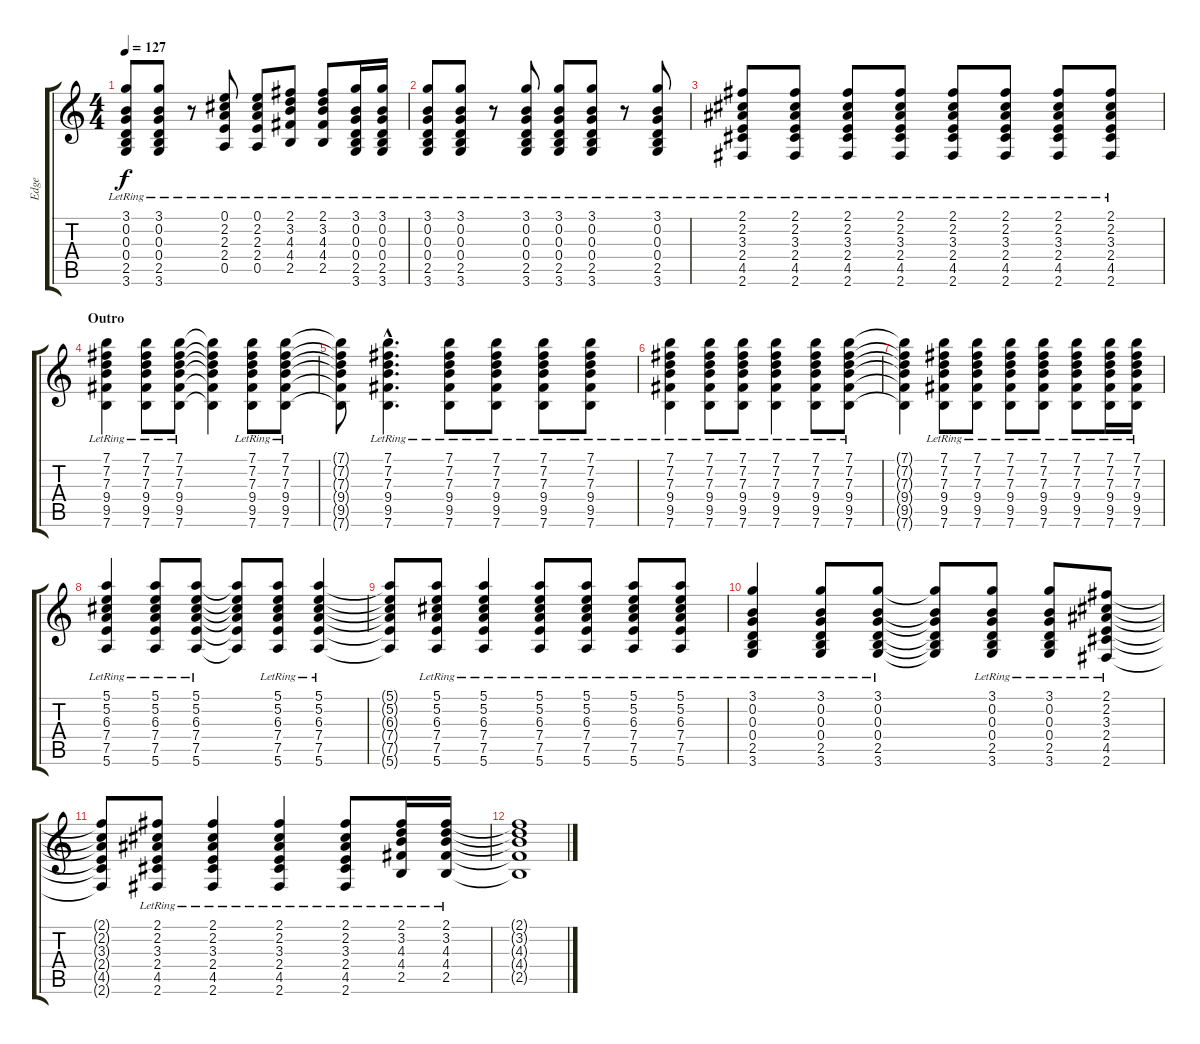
\track ("Edge" "Edge") {instrument acousticguitarsteel}
\staff {score tabs}
\tuning (E4 B3 G3 D3 A2 E2) {hide}
\ts (4 4)
\tempo 127
\clef g2
\ks c
(3.1{lr} 0.2{lr} 0.3{lr} 0.4{lr} 2.5{lr} 3.6{lr}).8{dy f} (3.1{lr} 0.2{lr} 0.3{lr} 0.4{lr} 2.5{lr} 3.6{lr}).8 r.8 (0.1{lr} 2.2{lr} 2.3{lr} 2.4{lr} 0.5{lr}).8 (0.1{lr} 2.2{lr} 2.3{lr} 2.4{lr} 0.5{lr}).8 (2.1{lr} 3.2{lr} 4.3{lr} 4.4{lr} 2.5{lr}).8 (2.1{lr} 3.2{lr} 4.3{lr} 4.4{lr} 2.5{lr}).8 (3.1{lr} 0.2{lr} 0.3{lr} 0.4{lr} 2.5{lr} 3.6{lr}).16 (3.1{lr} 0.2{lr} 0.3{lr} 0.4{lr} 2.5{lr} 3.6{lr}).16 |
(3.1{lr} 0.2{lr} 0.3{lr} 0.4{lr} 2.5{lr} 3.6{lr}).8 (3.1{lr} 0.2{lr} 0.3{lr} 0.4{lr} 2.5{lr} 3.6{lr}).8 r.8 (3.1{lr} 0.2{lr} 0.3{lr} 0.4{lr} 2.5{lr} 3.6{lr}).8 (3.1{lr} 0.2{lr} 0.3{lr} 0.4{lr} 2.5{lr} 3.6{lr}).8 (3.1{lr} 0.2{lr} 0.3{lr} 0.4{lr} 2.5{lr} 3.6{lr}).8 r.8 (3.1{lr} 0.2{lr} 0.3{lr} 0.4{lr} 2.5{lr} 3.6{lr}).8 |
(2.1{lr} 2.2{lr} 3.3{lr} 2.4{lr} 4.5{lr} 2.6{lr}).8 (2.1{lr} 2.2{lr} 3.3{lr} 2.4{lr} 4.5{lr} 2.6{lr}).8 (2.1{lr} 2.2{lr} 3.3{lr} 2.4{lr} 4.5{lr} 2.6{lr}).8 (2.1{lr} 2.2{lr} 3.3{lr} 2.4{lr} 4.5{lr} 2.6{lr}).8 (2.1{lr} 2.2{lr} 3.3{lr} 2.4{lr} 4.5{lr} 2.6{lr}).8 (2.1{lr} 2.2{lr} 3.3{lr} 2.4{lr} 4.5{lr} 2.6{lr}).8 (2.1{lr} 2.2{lr} 3.3{lr} 2.4{lr} 4.5{lr} 2.6{lr}).8 (2.1{lr} 2.2{lr} 3.3{lr} 2.4{lr} 4.5{lr} 2.6{lr}).8 |
\section ("" "Outro")
(7.1{lr} 7.2{lr} 7.3{lr} 9.4{lr} 9.5{lr} 7.6{lr}).4 (7.1{lr} 7.2{lr} 7.3{lr} 9.4{lr} 9.5{lr} 7.6{lr}).8 (7.1{lr} 7.2{lr} 7.3{lr} 9.4{lr} 9.5{lr} 7.6{lr}).8 (7.1{t} 7.2{t} 7.3{t} 9.4{t} 9.5{t} 7.6{t}).4 (7.1{lr} 7.2{lr} 7.3{lr} 9.4{lr} 9.5{lr} 7.6{lr}).8 (7.1{lr} 7.2{lr} 7.3{lr} 9.4{lr} 9.5{lr} 7.6{lr}).8 |
(7.1{t} 7.2{t} 7.3{t} 9.4{t} 9.5{t} 7.6{t}).8 (7.1{hac lr} 7.2{hac lr} 7.3{hac lr} 9.4{hac lr} 9.5{hac lr} 7.6{hac lr}).4{d} (7.1{lr} 7.2{lr} 7.3{lr} 9.4{lr} 9.5{lr} 7.6{lr}).8 (7.1{lr} 7.2{lr} 7.3{lr} 9.4{lr} 9.5{lr} 7.6{lr}).8 (7.1{lr} 7.2{lr} 7.3{lr} 9.4{lr} 9.5{lr} 7.6{lr}).8 (7.1{lr} 7.2{lr} 7.3{lr} 9.4{lr} 9.5{lr} 7.6{lr}).8 |
(7.1{lr} 7.2{lr} 7.3{lr} 9.4{lr} 9.5{lr} 7.6{lr}).4 (7.1{lr} 7.2{lr} 7.3{lr} 9.4{lr} 9.5{lr} 7.6{lr}).8 (7.1{lr} 7.2{lr} 7.3{lr} 9.4{lr} 9.5{lr} 7.6{lr}).8 (7.1{lr} 7.2{lr} 7.3{lr} 9.4{lr} 9.5{lr} 7.6{lr}).4 (7.1{lr} 7.2{lr} 7.3{lr} 9.4{lr} 9.5{lr} 7.6{lr}).8 (7.1{lr} 7.2{lr} 7.3{lr} 9.4{lr} 9.5{lr} 7.6{lr}).8 |
(7.1{t} 7.2{t} 7.3{t} 9.4{t} 9.5{t} 7.6{t}).4 (7.1{lr} 7.2{lr} 7.3{lr} 9.4{lr} 9.5{lr} 7.6{lr}).8 (7.1{lr} 7.2{lr} 7.3{lr} 9.4{lr} 9.5{lr} 7.6{lr}).8 (7.1{lr} 7.2{lr} 7.3{lr} 9.4{lr} 9.5{lr} 7.6{lr}).8 (7.1{lr} 7.2{lr} 7.3{lr} 9.4{lr} 9.5{lr} 7.6{lr}).8 (7.1{lr} 7.2{lr} 7.3{lr} 9.4{lr} 9.5{lr} 7.6{lr}).8 (7.1{lr} 7.2{lr} 7.3{lr} 9.4{lr} 9.5{lr} 7.6{lr}).16 (7.1{lr} 7.2{lr} 7.3{lr} 9.4{lr} 9.5{lr} 7.6{lr}).16 |
(5.1{lr} 5.2{lr} 6.3{lr} 7.4{lr} 7.5{lr} 5.6{lr}).4 (5.1{lr} 5.2{lr} 6.3{lr} 7.4{lr} 7.5{lr} 5.6{lr}).8 (5.1{lr} 5.2{lr} 6.3{lr} 7.4{lr} 7.5{lr} 5.6{lr}).8 (5.1{t} 5.2{t} 6.3{t} 7.4{t} 7.5{t} 5.6{t}).8 (5.1{lr} 5.2{lr} 6.3{lr} 7.4{lr} 7.5{lr} 5.6{lr}).8 (5.1{lr} 5.2{lr} 6.3{lr} 7.4{lr} 7.5{lr} 5.6{lr}).4 |
(5.1{t} 5.2{t} 6.3{t} 7.4{t} 7.5{t} 5.6{t}).8 (5.1{lr} 5.2{lr} 6.3{lr} 7.4{lr} 7.5{lr} 5.6{lr}).8 (5.1{lr} 5.2{lr} 6.3{lr} 7.4{lr} 7.5{lr} 5.6{lr}).4 (5.1{lr} 5.2{lr} 6.3{lr} 7.4{lr} 7.5{lr} 5.6{lr}).8 (5.1{lr} 5.2{lr} 6.3{lr} 7.4{lr} 7.5{lr} 5.6{lr}).8 (5.1{lr} 5.2{lr} 6.3{lr} 7.4{lr} 7.5{lr} 5.6{lr}).8 (5.1{lr} 5.2{lr} 6.3{lr} 7.4{lr} 7.5{lr} 5.6{lr}).8 |
(3.1{lr} 0.2{lr} 0.3{lr} 0.4{lr} 2.5{lr} 3.6{lr}).4 (3.1{lr} 0.2{lr} 0.3{lr} 0.4{lr} 2.5{lr} 3.6{lr}).8 (3.1{lr} 0.2{lr} 0.3{lr} 0.4{lr} 2.5{lr} 3.6{lr}).8 (3.1{t} 0.2{t} 0.3{t} 0.4{t} 2.5{t} 3.6{t}).8 (3.1{lr} 0.2{lr} 0.3{lr} 0.4{lr} 2.5{lr} 3.6{lr}).8 (3.1{lr} 0.2{lr} 0.3{lr} 0.4{lr} 2.5{lr} 3.6{lr}).8 (2.1{lr} 2.2{lr} 3.3{lr} 2.4{lr} 4.5{lr} 2.6{lr}).8 |
(2.1{t} 2.2{t} 3.3{t} 2.4{t} 4.5{t} 2.6{t}).8 (2.1{lr} 2.2{lr} 3.3{lr} 2.4{lr} 4.5{lr} 2.6{lr}).8 (2.1{lr} 2.2{lr} 3.3{lr} 2.4{lr} 4.5{lr} 2.6{lr}).4 (2.1{lr} 2.2{lr} 3.3{lr} 2.4{lr} 4.5{lr} 2.6{lr}).4 (2.1{lr} 2.2{lr} 3.3{lr} 2.4{lr} 4.5{lr} 2.6{lr}).8 (2.1{lr} 3.2{lr} 4.3{lr} 4.4{lr} 2.5{lr}).16 (2.1{lr} 3.2{lr} 4.3{lr} 4.4{lr} 2.5{lr}).16 |
(2.1{t} 3.2{t} 4.3{t} 4.4{t} 2.5{t}).1
